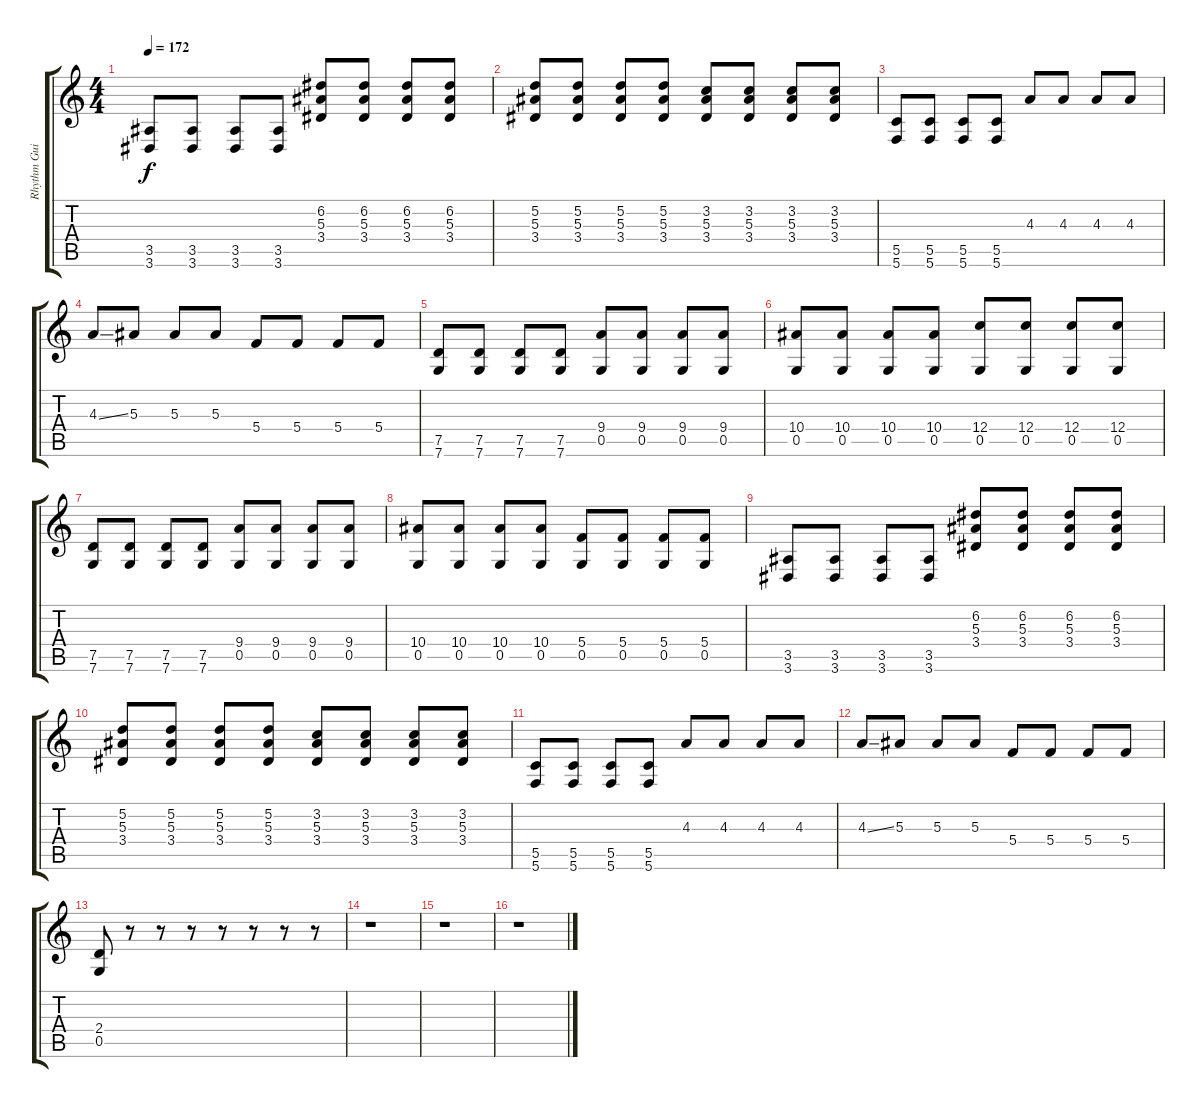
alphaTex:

\track ("Rhythm Guitar 2" "Rhythm Gui") {instrument distortionguitar}
\staff {score tabs}
\tuning (D4 A3 F3 C3 G2 C2) {hide}
\ts (4 4)
\tempo 172
\clef g2
\ks c
(3.5 3.6).8{dy f} (3.5 3.6).8 (3.5 3.6).8 (3.5 3.6).8 (6.2 5.3 3.4).8 (6.2 5.3 3.4).8 (6.2 5.3 3.4).8 (6.2 5.3 3.4).8 |
(5.2 5.3 3.4).8 (5.2 5.3 3.4).8 (5.2 5.3 3.4).8 (5.2 5.3 3.4).8 (3.2 5.3 3.4).8 (3.2 5.3 3.4).8 (3.2 5.3 3.4).8 (3.2 5.3 3.4).8 |
(5.5 5.6).8 (5.5 5.6).8 (5.5 5.6).8 (5.5 5.6).8 4.3.8 4.3.8 4.3.8 4.3.8 |
4.3{ss}.8 5.3.8 5.3.8 5.3.8 5.4.8 5.4.8 5.4.8 5.4.8 |
(7.5 7.6).8 (7.5 7.6).8 (7.5 7.6).8 (7.5 7.6).8 (9.4 0.5).8 (9.4 0.5).8 (9.4 0.5).8 (9.4 0.5).8 |
(10.4 0.5).8 (10.4 0.5).8 (10.4 0.5).8 (10.4 0.5).8 (12.4 0.5).8 (12.4 0.5).8 (12.4 0.5).8 (12.4 0.5).8 |
(7.5 7.6).8 (7.5 7.6).8 (7.5 7.6).8 (7.5 7.6).8 (9.4 0.5).8 (9.4 0.5).8 (9.4 0.5).8 (9.4 0.5).8 |
(10.4 0.5).8 (10.4 0.5).8 (10.4 0.5).8 (10.4 0.5).8 (5.4 0.5).8 (5.4 0.5).8 (5.4 0.5).8 (5.4 0.5).8 |
(3.5 3.6).8 (3.5 3.6).8 (3.5 3.6).8 (3.5 3.6).8 (6.2 5.3 3.4).8 (6.2 5.3 3.4).8 (6.2 5.3 3.4).8 (6.2 5.3 3.4).8 |
(5.2 5.3 3.4).8 (5.2 5.3 3.4).8 (5.2 5.3 3.4).8 (5.2 5.3 3.4).8 (3.2 5.3 3.4).8 (3.2 5.3 3.4).8 (3.2 5.3 3.4).8 (3.2 5.3 3.4).8 |
(5.5 5.6).8 (5.5 5.6).8 (5.5 5.6).8 (5.5 5.6).8 4.3.8 4.3.8 4.3.8 4.3.8 |
4.3{ss}.8 5.3.8 5.3.8 5.3.8 5.4.8 5.4.8 5.4.8 5.4.8 |
(2.4 0.5).8 r.8 r.8 r.8 r.8 r.8 r.8 r.8 |
r.1 |
r.1 |
r.1
